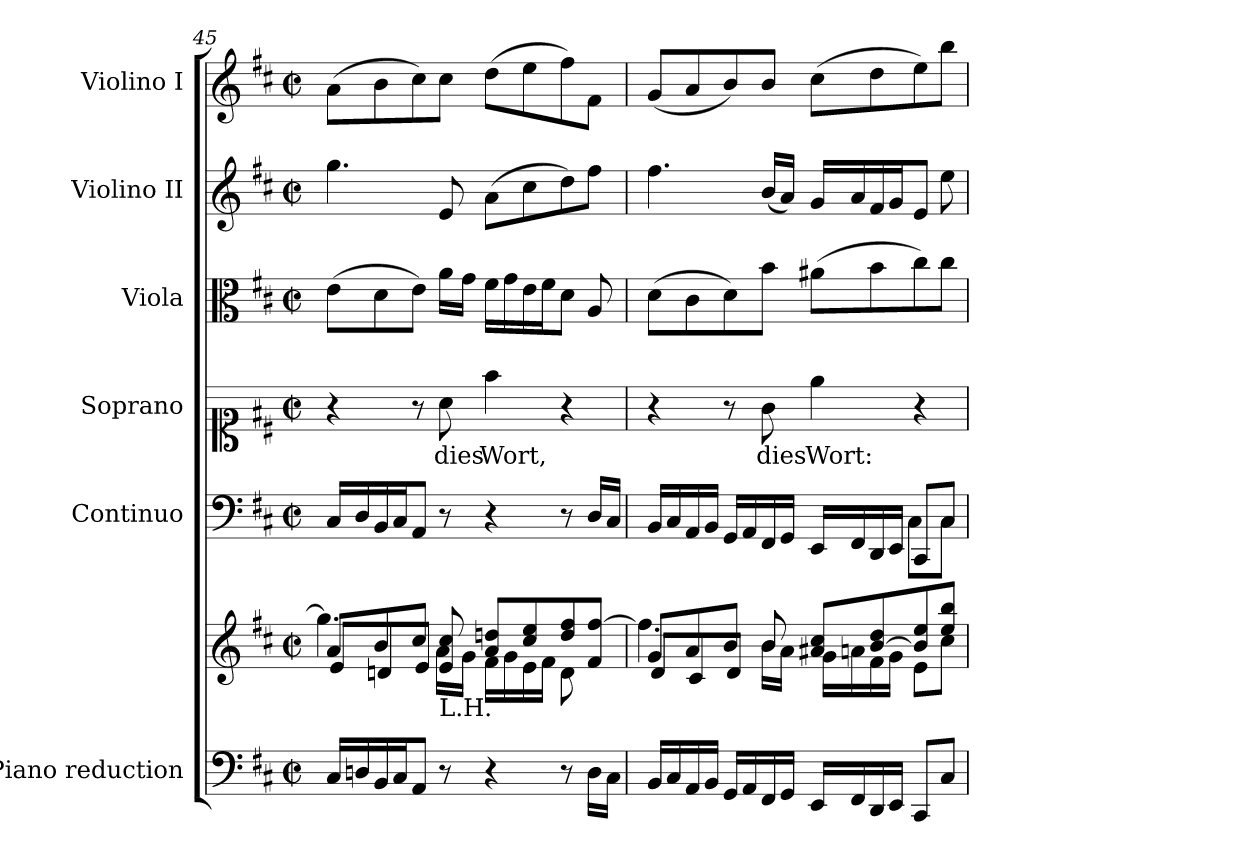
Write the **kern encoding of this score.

**kern	**kern	**kern	**kern	**text	**kern	**kern	**kern
*part6	*part6	*part5	*part4	*part4	*part3	*part2	*part1
*staff7	*staff6	*staff5	*staff4	*staff4	*staff3	*staff2	*staff1
*I"Piano reduction	*	*I"Continuo	*I"Soprano	*	*I"Viola	*I"Violino II	*I"Violino I
*I'Pno	*	*	*	*	*I'Vla	*I'Vln	*I'Vln
*clefF4	*clefG2	*clefF4	*clefC1	*	*clefC3	*clefG2	*clefG2
*k[f#c#]	*k[f#c#]	*k[f#c#]	*k[f#c#]	*	*k[f#c#]	*k[f#c#]	*k[f#c#]
*M2/2	*M2/2	*M2/2	*M2/2	*	*M2/2	*M2/2	*M2/2
*met(c|)	*met(c|)	*met(c|)	*met(c|)	*	*met(c|)	*met(c|)	*met(c|)
=45	=45	=45	=45	=45	=45	=45	=45
*^	*^	*	*	*	*	*	*
*	*	*	*^	*	*	*	*	*	*
2..ryy	16C#/LL	8a/L	4.gg\]	8e/L	16C#/LL	4r	.	(8e\L	4.gg\	(8a\L
.	16Dn/	.	.	.	16D/	.	.	.	.	.
.	16BB/	8b/	.	8dn/	16BB/	.	.	8d\	.	8b\
.	16C#/J	.	.	.	16C#/J	.	.	.	.	.
.	8AA/J	8cc#/J	.	8e/J	8AA/J	8r	.	8e\J)	.	8cc#\)
!	!	!LO:TX:b:t=L.H.	!	!	!	!	!	!	!	!
!	!	!	!	!	!	!	!LO:LY:b	!	!	!
.	8r	8e/ 8cc#/	8ryy	16a\LL	8r	8a\	dies	16a\LL	8e/	8cc#\J
.	.	.	.	16g\JJ	.	.	.	16g\JJ	.	.
!	!	!	!	!	!	!	!LO:LY:b	!	!	!
.	4r	8a/ 8ddn/L	16f#\LL	2ryy	4r	4ff#\	Wort,	16f#\LL	(8a\L	(8dd\L
.	.	.	16g\	.	.	.	.	16g\	.	.
.	.	8cc#/ 8ee/	16e\	.	.	.	.	16e\	8cc#\	8ee\
.	.	.	16f#\JJ	.	.	.	.	16f#\J	.	.
.	8r	8dd/ 8ff#/	8d\L	.	8r	4r	.	8d\J	8dd\)	8ff#\)
8A/J	16D\LL	8f#/ [8ff#/J	8ryy	.	16D/LL	.	.	8A/	8ff#\J	8f#\J
.	16C#\JJ	.	.	.	16C#/JJ	.	.	.	.	.
*v	*v	*	*	*	*	*	*	*	*	*
=46	=46	=46	=46	=46	=46	=46	=46	=46	=46
*	*	*	*	*^	*	*	*	*	*
16BB/LL	8g/L	4.ff#\]	8d/L	16BB/LL	2.ryy	4r	.	(8d\L	4.ff#\	(8g/L
16C#/	.	.	.	16C#/	.	.	.	.	.	.
16AA/	8a/	.	8c#/	16AA/	.	.	.	8c#\	.	8a/
16BB/JJ	.	.	.	16BB/JJ	.	.	.	.	.	.
16GG/LL	8b/J	.	8d/J	16GG/LL	.	8r	.	8d\)	.	8b/)
16AA/	.	.	.	16AA/	.	.	.	.	.	.
!	!	!	!	!	!	!	!LO:LY:b	!	!	!
16FF#/	8b/	16b\LL	8ryy	16FF#/	.	8g\	dies	8b\J	(16b/LL	8b/J
16GG/JJ	.	16a\JJ	.	16GG/JJ	.	.	.	.	16a/JJ)	.
!	!	!	!	!	!	!	!LO:LY:b	!	!	!
16EE/LL	8a#X/ 8cc#/L	16g\LL	2ryy	16EE/LL	.	4ee\	Wort:	(8a#X\L	16g/LL	(8cc#\L
16FF#/	.	16an\	.	16FF#/	.	.	.	.	16a/	.
16DD/	[8b/ 8dd/	16f#\	.	16DD/	.	.	.	8b\	16f#/	8dd\
16EE/JJ	.	16g\JJ	.	16EE/JJ	.	.	.	.	16g/J	.
8CC#/L	8b/] 8ee/	8e\L	.	8CC#/L	8C#!\L	4r	.	8cc#\)	8e/J	8ee\)
8C#/J	8ee/ 8bb/J	8cc#\J	.	8C#/J	8C#!\J	.	.	8cc#\J	8ee\	8bb\J
*	*v	*v	*v	*	*	*	*	*	*	*
*	*	*v	*v	*	*	*	*	*
=	=	=	=	=	=	=	=
*-	*-	*-	*-	*-	*-	*-	*-
